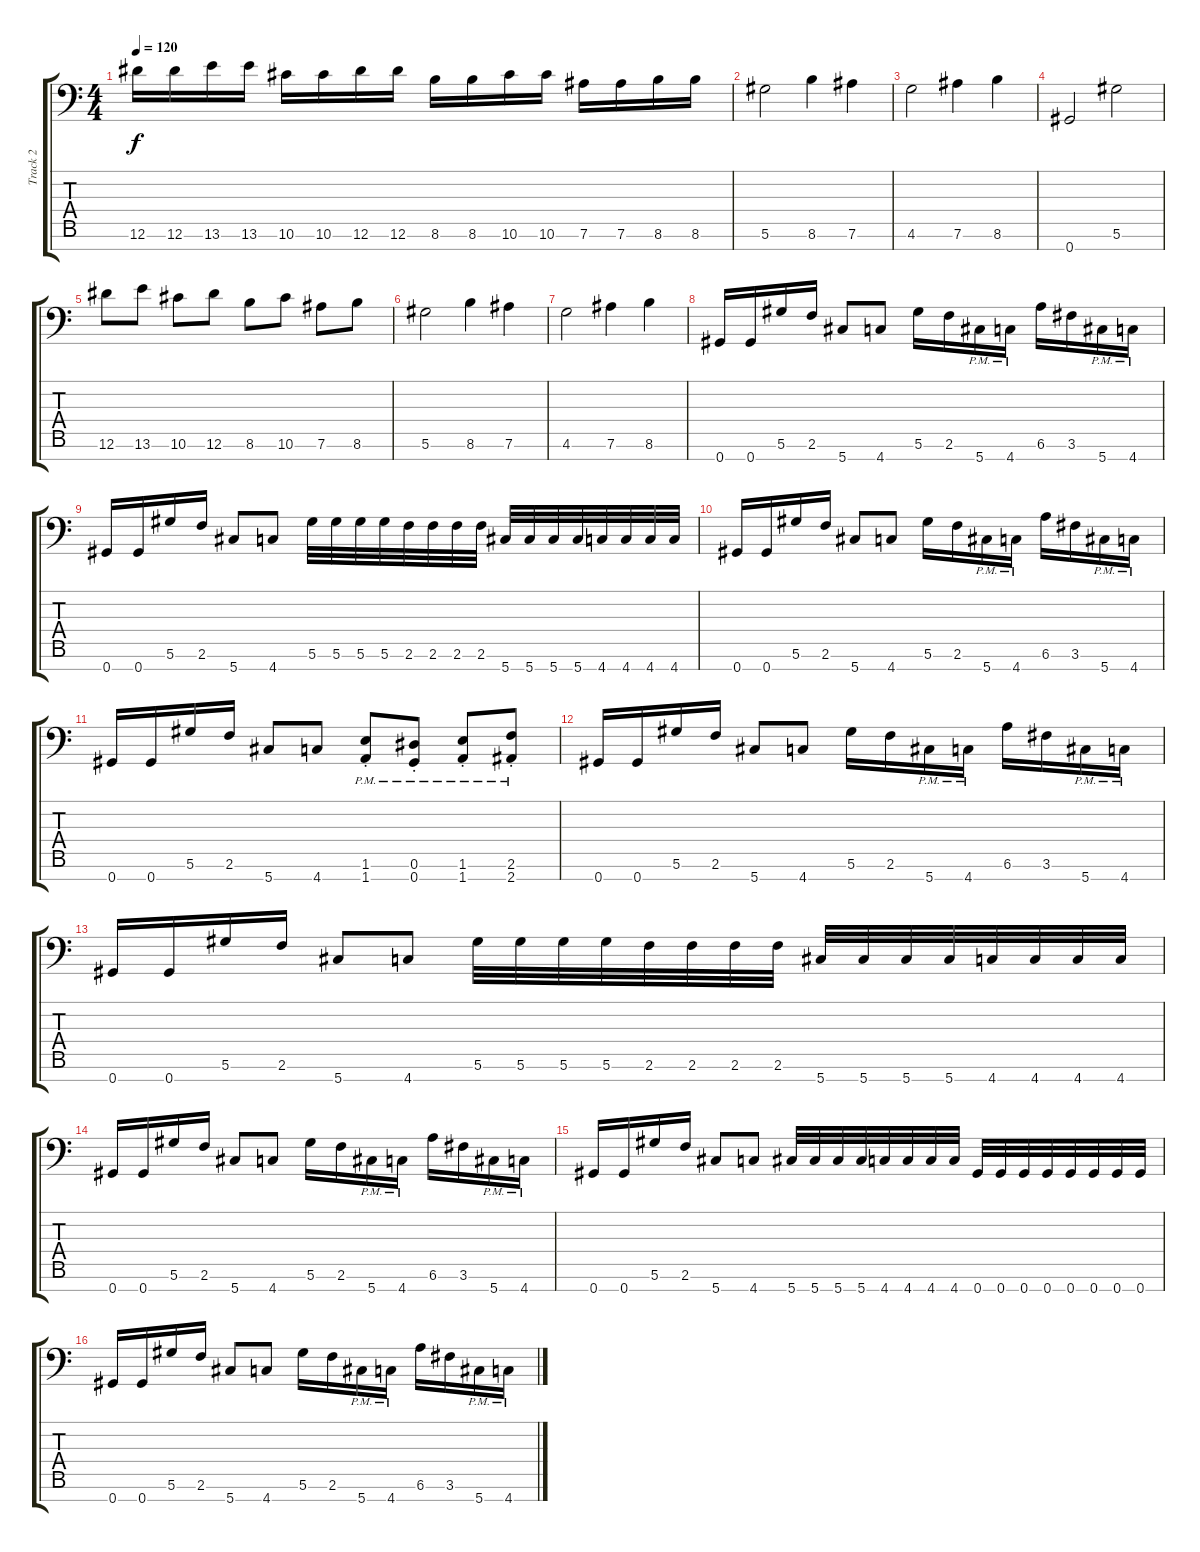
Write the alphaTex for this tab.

\track ("Track 2" "Track 2") {instrument overdrivenguitar}
\staff {score tabs}
\tuning (Eb4 Bb3 Gb3 Db3 Ab2 Eb2 Ab1) {hide}
\ts (4 4)
\tempo 120
\clef f4
\ks c
12.6.16{dy f} 12.6.16 13.6.16 13.6.16 10.6.16 10.6.16 12.6.16 12.6.16 8.6.16 8.6.16 10.6.16 10.6.16 7.6.16 7.6.16 8.6.16 8.6.16 |
5.6.2 8.6.4 7.6.4 |
4.6.2 7.6.4 8.6.4 |
0.7.2 5.6.2 |
12.6.8 13.6.8 10.6.8 12.6.8 8.6.8 10.6.8 7.6.8 8.6.8 |
5.6.2 8.6.4 7.6.4 |
4.6.2 7.6.4 8.6.4 |
0.7.16 0.7.16 5.6.16 2.6.16 5.7.8 4.7.8 5.6.16 2.6.16 5.7{pm}.16 4.7{pm}.16 6.6.16 3.6.16 5.7{pm}.16 4.7{pm}.16 |
0.7.16 0.7.16 5.6.16 2.6.16 5.7.8 4.7.8 5.6.32 5.6.32 5.6.32 5.6.32 2.6.32 2.6.32 2.6.32 2.6.32 5.7.32 5.7.32 5.7.32 5.7.32 4.7.32 4.7.32 4.7.32 4.7.32 |
0.7.16 0.7.16 5.6.16 2.6.16 5.7.8 4.7.8 5.6.16 2.6.16 5.7{pm}.16 4.7{pm}.16 6.6.16 3.6.16 5.7{pm}.16 4.7{pm}.16 |
0.7.16 0.7.16 5.6.16 2.6.16 5.7.8 4.7.8 (1.6{pm st} 1.7{pm st}).8 (0.6{pm st} 0.7{pm st}).8 (1.6{pm st} 1.7{pm st}).8 (2.6{pm st} 2.7{pm st}).8 |
0.7.16 0.7.16 5.6.16 2.6.16 5.7.8 4.7.8 5.6.16 2.6.16 5.7{pm}.16 4.7{pm}.16 6.6.16 3.6.16 5.7{pm}.16 4.7{pm}.16 |
0.7.16 0.7.16 5.6.16 2.6.16 5.7.8 4.7.8 5.6.32 5.6.32 5.6.32 5.6.32 2.6.32 2.6.32 2.6.32 2.6.32 5.7.32 5.7.32 5.7.32 5.7.32 4.7.32 4.7.32 4.7.32 4.7.32 |
0.7.16 0.7.16 5.6.16 2.6.16 5.7.8 4.7.8 5.6.16 2.6.16 5.7{pm}.16 4.7{pm}.16 6.6.16 3.6.16 5.7{pm}.16 4.7{pm}.16 |
0.7.16 0.7.16 5.6.16 2.6.16 5.7.8 4.7.8 5.7.32 5.7.32 5.7.32 5.7.32 4.7.32 4.7.32 4.7.32 4.7.32 0.7.32 0.7.32 0.7.32 0.7.32 0.7.32 0.7.32 0.7.32 0.7.32 |
0.7.16 0.7.16 5.6.16 2.6.16 5.7.8 4.7.8 5.6.16 2.6.16 5.7{pm}.16 4.7{pm}.16 6.6.16 3.6.16 5.7{pm}.16 4.7{pm}.16
